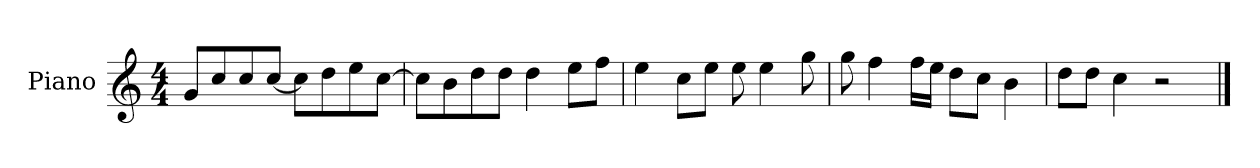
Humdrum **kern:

**kern
*part1
*staff1
*I"Piano
*I'P-no
*clefG2
*k[]
*M4/4
*MM90
=1
8g/L
8cc/
8cc/
[8cc/J
8cc\L]
8dd\
8ee\
[8cc\J
=2
8cc\L]
8b\
8dd\
8dd\J
4dd\
8ee\L
8ff\J
=3
4ee\
8cc\L
8ee\J
8ee\
4ee\
8gg\
=4
8gg\
4ff\
16ff\LL
16ee\JJ
8dd\L
8cc\J
4b\
=5
8dd\L
8dd\J
4cc\
2r
==
*-
